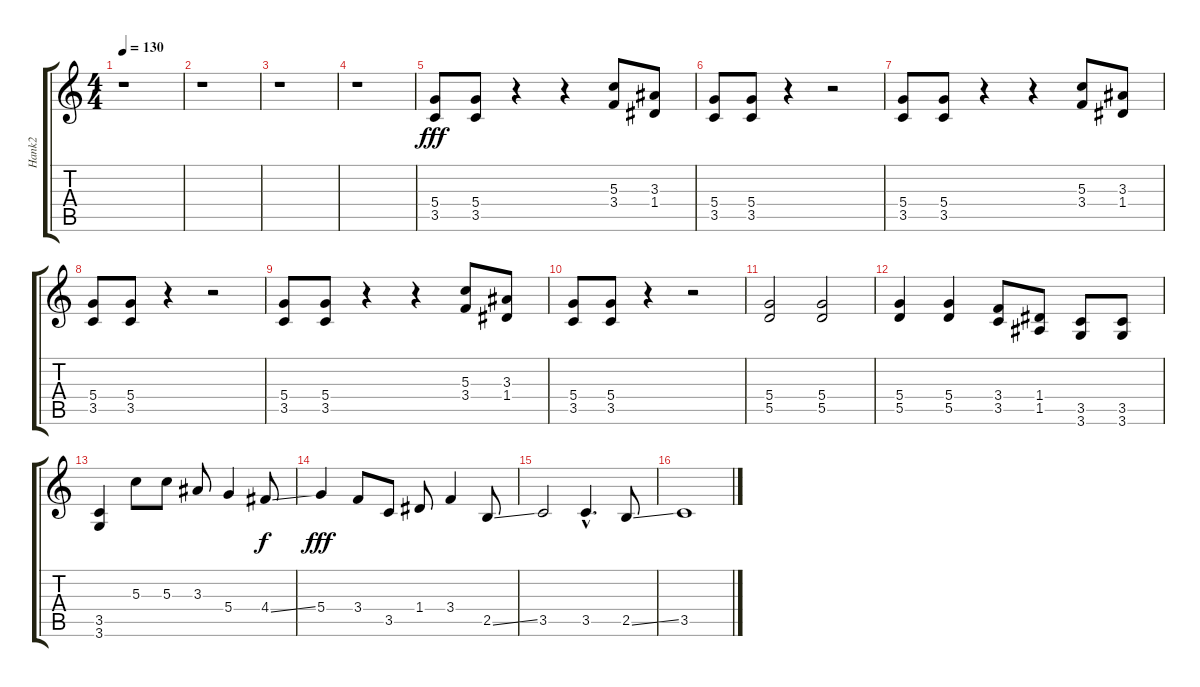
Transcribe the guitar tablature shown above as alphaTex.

\track ("Hank2" "Hank2") {instrument electricguitarjazz}
\staff {score tabs}
\tuning (E4 B3 G3 D3 A2 E2) {hide}
\ts (4 4)
\tempo 130
\clef g2
\ks c
r.1{dy fff instrument electricguitarjazz} |
r.1 |
r.1 |
r.1 |
(5.4 3.5).8{volume 16 instrument electricguitarmuted} (5.4 3.5).8 r.4 r.4 (5.3 3.4).8 (3.3 1.4).8 |
(5.4 3.5).8 (5.4 3.5).8 r.4 r.2 |
(5.4 3.5).8 (5.4 3.5).8 r.4 r.4 (5.3 3.4).8 (3.3 1.4).8 |
(5.4 3.5).8 (5.4 3.5).8 r.4 r.2 |
(5.4 3.5).8 (5.4 3.5).8 r.4 r.4 (5.3 3.4).8 (3.3 1.4).8 |
(5.4 3.5).8 (5.4 3.5).8 r.4 r.2 |
(5.4 5.5).2 (5.4 5.5).2 |
(5.4 5.5).4 (5.4 5.5).4 (3.4 3.5).8 (1.4 1.5).8 (3.5 3.6).8 (3.5 3.6).8 |
(3.5 3.6).4{volume 16} 5.3.8 5.3.8 3.3.8 5.4.4 4.4{ss}.8{dy f} |
5.4.4{dy fff} 3.4.8 3.5.8 1.4.8 3.4.4 2.5{ss}.8 |
3.5.2 3.5{hac}.4{d} 2.5{ss}.8 |
3.5.1
